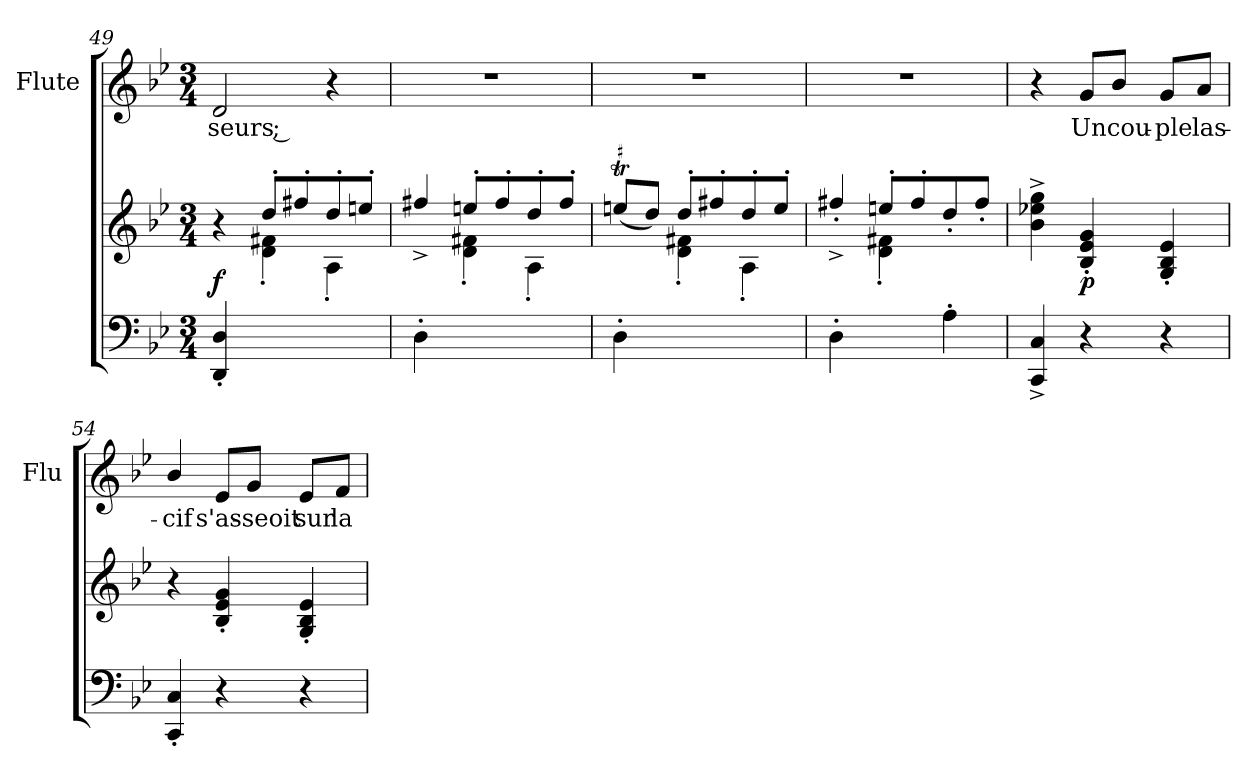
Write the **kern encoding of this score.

**kern	**dynam	**kern	**kern	**text
*part3	*part3	*part2	*part1	*part1
*staff3	*staff3	*staff2	*staff1	*staff1
*	*	*	*I"Flute	*
*	*	*	*I'Flu	*
*clefF4	*	*clefG2	*clefG2	*
*k[b-e-]	*	*k[b-e-]	*k[b-e-]	*
*B-:	*	*B-:	*B-:	*
*M3/4	*	*M3/4	*M3/4	*
=49	=49	=49	=49	=49
*	*	*^	*	*
!	!LO:DY:a	!	!	!	!LO:LY:b
4DD/'< 4D/'<	f	4r	4ryy	2d/	-seurs ;
2ryy	.	8dd'>/L	4d\'< 4f#X\'<	.	.
.	.	8ff#X'>/	.	.	.
.	.	8dd'>/	4A'<\	4r	.
.	.	8een'>/J	.	.	.
=50	=50	=50	=50	=50	=50
4D'>\	.	4ff#X^>/	4ryy	2.r	.
2ryy	.	8een'>/L	4d\'< 4f#X\'<	.	.
.	.	8ff#'>/	.	.	.
.	.	8dd'>/	4A'<\	.	.
.	.	8ff#'>/J	.	.	.
!!LO:LB:g=z
=51	=51	=51	=51	=51	=51
!	!	!LO:TR:acc=#	!	!	!
4D'>\	.	(<8eenT/L	4ryy	2.r	.
.	.	8dd/J)	.	.	.
2ryy	.	8dd'>/L	4d\'< 4f#X\'<	.	.
.	.	8ff#X'>/	.	.	.
.	.	8dd'>/	4A'<\	.	.
.	.	8ee'>/J	.	.	.
=52	=52	=52	=52	=52	=52
4D'>\	.	4ff#X^>'>/	4ryy	2.r	.
4ryy	.	8een'>/L	4d\'< 4f#X\'<	.	.
.	.	8ff#'>/	.	.	.
4A'>\	.	8dd'>/	4ryy	.	.
.	.	8ff#'>/J	.	.	.
*	*	*v	*v	*	*
=53	=53	=53	=53	=53
4CC/^> 4C/^>	.	4b-\^> 4ee-X\^> 4gg\^>	4r	.
!	!LO:DY:a	!	!	!LO:LY:b
4r	p	4B-/'< 4e-/'< 4g/'<	8g/L	Un
!	!	!	!	!LO:LY:b
.	.	.	8b-/J	cou-
!	!	!	!	!LO:LY:b
4r	.	4G/'< 4B-/'< 4e-/'<	8g/L	-ple
!	!	!	!	!LO:LY:b
.	.	.	8a/J	las-
=54	=54	=54	=54	=54
!	!	!	!	!LO:LY:b
4CC/'< 4C/'<	.	4r	4b-/	-cif
!	!	!	!	!LO:LY:b
4r	.	4B-/'< 4e-/'< 4g/'<	8e-/L	s'as-
!	!	!	!	!LO:LY:b
.	.	.	8g/J	-seoit
!	!	!	!	!LO:LY:b
4r	.	4G/'< 4B-/'< 4e-/'<	8e-/L	sur
!	!	!	!	!LO:LY:b
.	.	.	8f/J	la
=	=	=	=	=
*-	*-	*-	*-	*-
